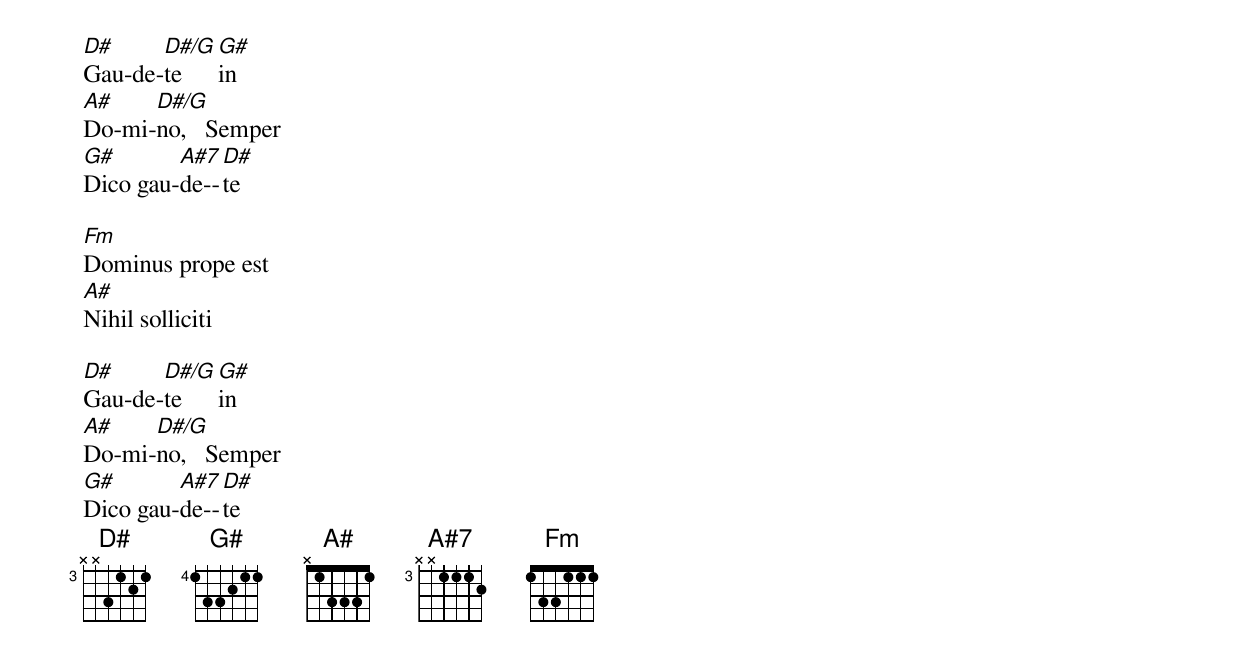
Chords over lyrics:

D#     D#/G G#
Gau-de-te   in
A#    D#/G
Do-mi-no,   Semper
G#       A#7 D#
Dico gau-de--te

Fm
Dominus prope est
A#
Nihil solliciti

D#     D#/G G#
Gau-de-te   in
A#    D#/G
Do-mi-no,   Semper
G#       A#7 D#
Dico gau-de--te
